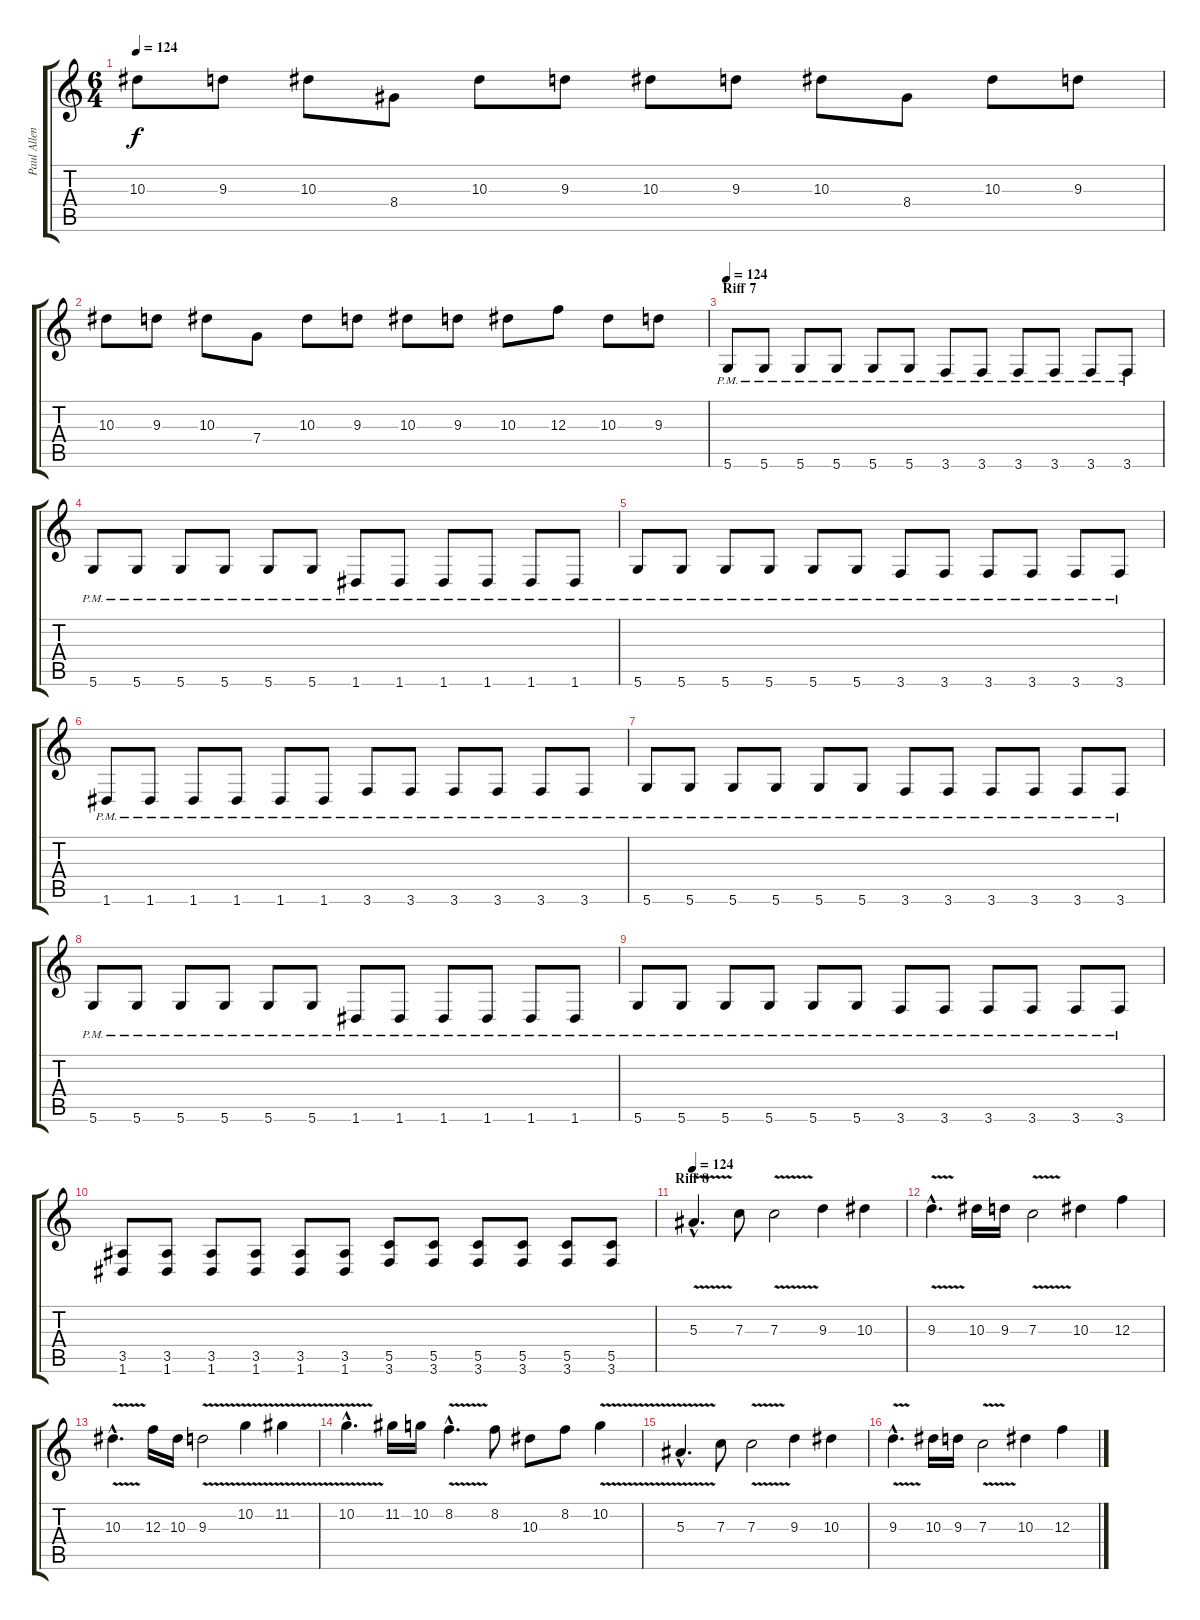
\track ("Paul Allender (Guitar Soul)" "Paul Allen") {instrument distortionguitar}
\staff {score tabs}
\tuning (D4 A3 F3 C3 G2 D2) {hide}
\ts (6 4)
\tempo 124
\clef g2
\ks c
10.3.8{dy f} 9.3.8 10.3.8 8.4.8 10.3.8 9.3.8 10.3.8 9.3.8 10.3.8 8.4.8 10.3.8 9.3.8 |
10.3.8 9.3.8 10.3.8 7.4.8 10.3.8 9.3.8 10.3.8 9.3.8 10.3.8 12.3.8 10.3.8 9.3.8 |
\section ("" "Riff 7")
\tempo 124
5.6{pm}.8 5.6{pm}.8 5.6{pm}.8 5.6{pm}.8 5.6{pm}.8 5.6{pm}.8 3.6{pm}.8 3.6{pm}.8 3.6{pm}.8 3.6{pm}.8 3.6{pm}.8 3.6{pm}.8 |
5.6{pm}.8 5.6{pm}.8 5.6{pm}.8 5.6{pm}.8 5.6{pm}.8 5.6{pm}.8 1.6{pm}.8 1.6{pm}.8 1.6{pm}.8 1.6{pm}.8 1.6{pm}.8 1.6{pm}.8 |
5.6{pm}.8 5.6{pm}.8 5.6{pm}.8 5.6{pm}.8 5.6{pm}.8 5.6{pm}.8 3.6{pm}.8 3.6{pm}.8 3.6{pm}.8 3.6{pm}.8 3.6{pm}.8 3.6{pm}.8 |
1.6{pm}.8 1.6{pm}.8 1.6{pm}.8 1.6{pm}.8 1.6{pm}.8 1.6{pm}.8 3.6{pm}.8 3.6{pm}.8 3.6{pm}.8 3.6{pm}.8 3.6{pm}.8 3.6{pm}.8 |
5.6{pm}.8 5.6{pm}.8 5.6{pm}.8 5.6{pm}.8 5.6{pm}.8 5.6{pm}.8 3.6{pm}.8 3.6{pm}.8 3.6{pm}.8 3.6{pm}.8 3.6{pm}.8 3.6{pm}.8 |
5.6{pm}.8 5.6{pm}.8 5.6{pm}.8 5.6{pm}.8 5.6{pm}.8 5.6{pm}.8 1.6{pm}.8 1.6{pm}.8 1.6{pm}.8 1.6{pm}.8 1.6{pm}.8 1.6{pm}.8 |
5.6{pm}.8 5.6{pm}.8 5.6{pm}.8 5.6{pm}.8 5.6{pm}.8 5.6{pm}.8 3.6{pm}.8 3.6{pm}.8 3.6{pm}.8 3.6{pm}.8 3.6{pm}.8 3.6{pm}.8 |
(3.5 1.6).8 (3.5 1.6).8 (3.5 1.6).8 (3.5 1.6).8 (3.5 1.6).8 (3.5 1.6).8 (5.5 3.6).8 (5.5 3.6).8 (5.5 3.6).8 (5.5 3.6).8 (5.5 3.6).8 (5.5 3.6).8 |
\section ("" "Riff 8")
\tempo 124
5.3{v hac}.4{d} 7.3.8 7.3{v}.2 9.3.4 10.3.4 |
9.3{v hac}.4{d} 10.3.16 9.3.16 7.3{v}.2 10.3.4 12.3.4 |
10.3{v hac}.4{d} 12.3.16 10.3.16 9.3{v}.2 10.2{v}.4 11.2{v}.4 |
10.2{v hac}.4{d} 11.2.16 10.2.16 8.2{v hac}.4{d} 8.2.8 10.3.8 8.2.8 10.2{v}.4 |
5.3{v hac}.4{d} 7.3.8 7.3{v}.2 9.3.4 10.3.4 |
9.3{v hac}.4{d} 10.3.16 9.3.16 7.3{v}.2 10.3.4 12.3.4
